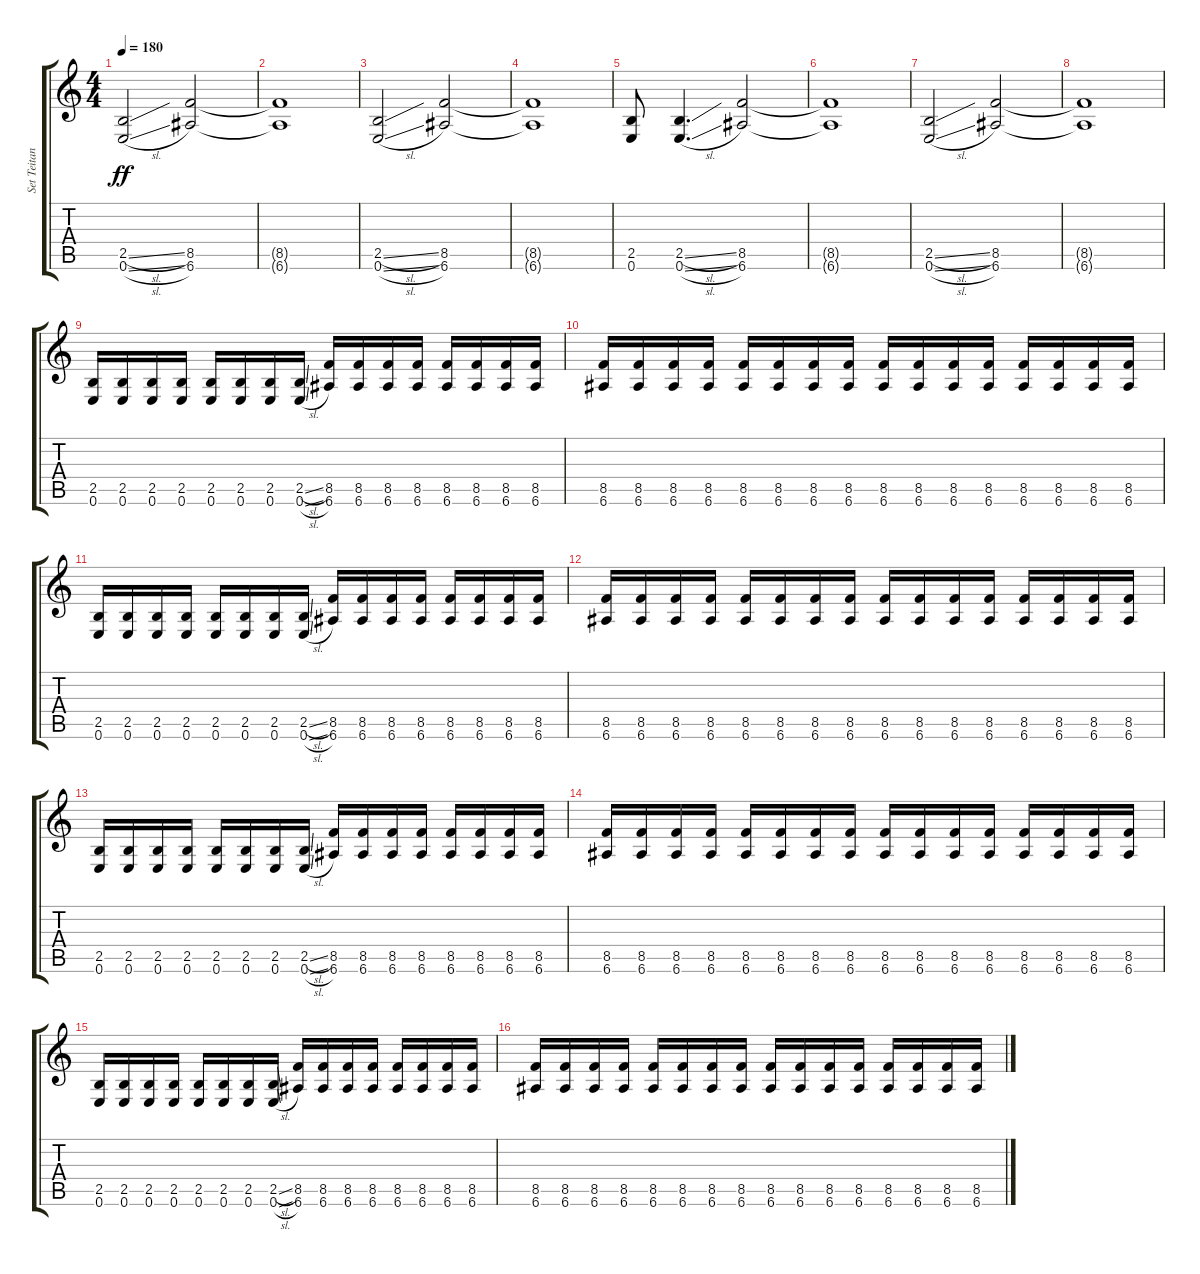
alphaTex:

\track ("Set Teitan" "Set Teitan") {instrument distortionguitar}
\staff {score tabs}
\tuning (E4 B3 G3 D3 A2 E2) {hide}
\ts (4 4)
\tempo 180
\clef g2
\ks c
(2.5{sl} 0.6{sl}).2{dy ff} (8.5 6.6).2 |
(8.5{t} 6.6{t}).1 |
(2.5{sl} 0.6{sl}).2 (8.5 6.6).2 |
(8.5{t} 6.6{t}).1 |
(2.5 0.6).8 (2.5{sl} 0.6{sl}).4{d} (8.5 6.6).2 |
(8.5{t} 6.6{t}).1 |
(2.5{sl} 0.6{sl}).2 (8.5 6.6).2 |
(8.5{t} 6.6{t}).1 |
(2.5 0.6).16 (2.5 0.6).16 (2.5 0.6).16 (2.5 0.6).16 (2.5 0.6).16 (2.5 0.6).16 (2.5 0.6).16 (2.5{sl} 0.6{sl}).16 (8.5 6.6).16 (8.5 6.6).16 (8.5 6.6).16 (8.5 6.6).16 (8.5 6.6).16 (8.5 6.6).16 (8.5 6.6).16 (8.5 6.6).16 |
(8.5 6.6).16 (8.5 6.6).16 (8.5 6.6).16 (8.5 6.6).16 (8.5 6.6).16 (8.5 6.6).16 (8.5 6.6).16 (8.5 6.6).16 (8.5 6.6).16 (8.5 6.6).16 (8.5 6.6).16 (8.5 6.6).16 (8.5 6.6).16 (8.5 6.6).16 (8.5 6.6).16 (8.5 6.6).16 |
(2.5 0.6).16 (2.5 0.6).16 (2.5 0.6).16 (2.5 0.6).16 (2.5 0.6).16 (2.5 0.6).16 (2.5 0.6).16 (2.5{sl} 0.6{sl}).16 (8.5 6.6).16 (8.5 6.6).16 (8.5 6.6).16 (8.5 6.6).16 (8.5 6.6).16 (8.5 6.6).16 (8.5 6.6).16 (8.5 6.6).16 |
(8.5 6.6).16 (8.5 6.6).16 (8.5 6.6).16 (8.5 6.6).16 (8.5 6.6).16 (8.5 6.6).16 (8.5 6.6).16 (8.5 6.6).16 (8.5 6.6).16 (8.5 6.6).16 (8.5 6.6).16 (8.5 6.6).16 (8.5 6.6).16 (8.5 6.6).16 (8.5 6.6).16 (8.5 6.6).16 |
(2.5 0.6).16 (2.5 0.6).16 (2.5 0.6).16 (2.5 0.6).16 (2.5 0.6).16 (2.5 0.6).16 (2.5 0.6).16 (2.5{sl} 0.6{sl}).16 (8.5 6.6).16 (8.5 6.6).16 (8.5 6.6).16 (8.5 6.6).16 (8.5 6.6).16 (8.5 6.6).16 (8.5 6.6).16 (8.5 6.6).16 |
(8.5 6.6).16 (8.5 6.6).16 (8.5 6.6).16 (8.5 6.6).16 (8.5 6.6).16 (8.5 6.6).16 (8.5 6.6).16 (8.5 6.6).16 (8.5 6.6).16 (8.5 6.6).16 (8.5 6.6).16 (8.5 6.6).16 (8.5 6.6).16 (8.5 6.6).16 (8.5 6.6).16 (8.5 6.6).16 |
(2.5 0.6).16 (2.5 0.6).16 (2.5 0.6).16 (2.5 0.6).16 (2.5 0.6).16 (2.5 0.6).16 (2.5 0.6).16 (2.5{sl} 0.6{sl}).16 (8.5 6.6).16 (8.5 6.6).16 (8.5 6.6).16 (8.5 6.6).16 (8.5 6.6).16 (8.5 6.6).16 (8.5 6.6).16 (8.5 6.6).16 |
(8.5 6.6).16 (8.5 6.6).16 (8.5 6.6).16 (8.5 6.6).16 (8.5 6.6).16 (8.5 6.6).16 (8.5 6.6).16 (8.5 6.6).16 (8.5 6.6).16 (8.5 6.6).16 (8.5 6.6).16 (8.5 6.6).16 (8.5 6.6).16 (8.5 6.6).16 (8.5 6.6).16 (8.5 6.6).16
